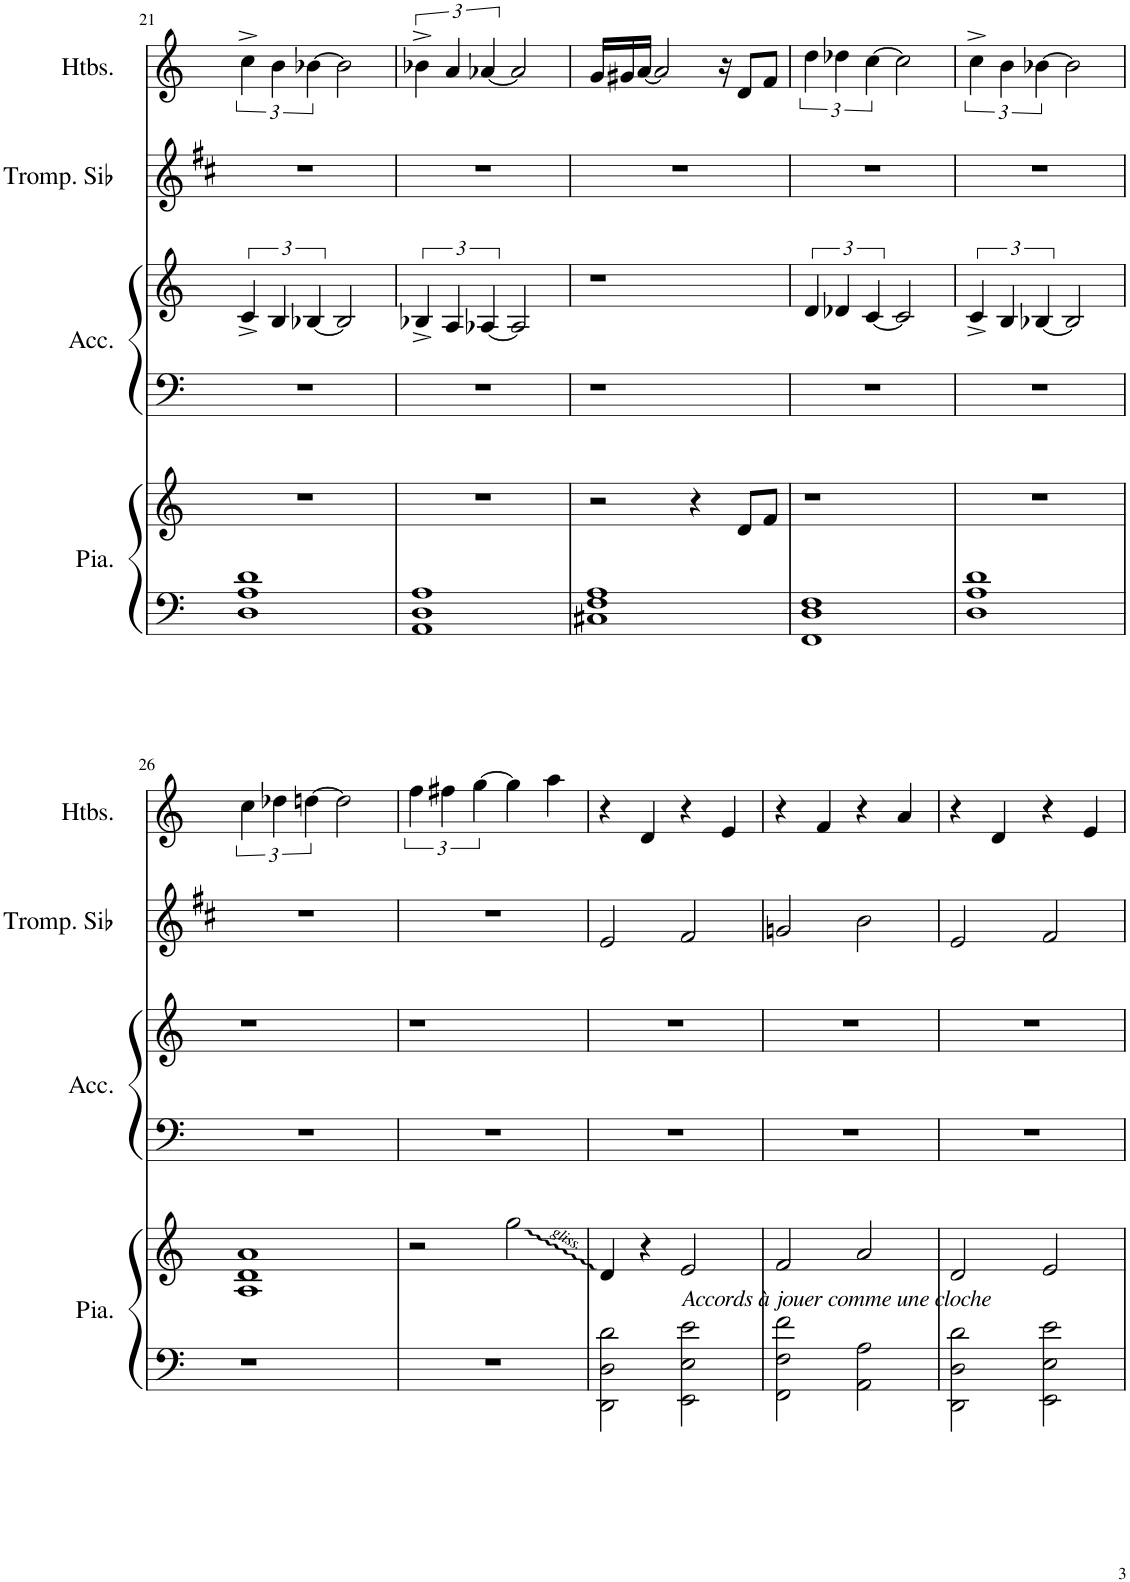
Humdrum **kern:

**kern	**kern	**kern	**kern	**kern	**kern
*part4	*part4	*part3	*part3	*part2	*part1
*staff6	*staff5	*staff4	*staff3	*staff2	*staff1
*I"Piano	*	*I"Accordéon	*	*I"Trompette en Sib	*I"Hautbois
*I'Pia.	*	*I'Acc.	*	*I'Tromp. Sib	*I'Htbs.
!!LO:PB:g=z
*clefF4	*clefG2	*clefF4	*clefG2	*clefG2	*clefG2
*	*	*	*	*Trd1c2	*
*k[]	*k[]	*k[]	*k[]	*k[f#c#]	*k[]
*M4/4	*M4/4	*M4/4	*M4/4	*M4/4	*M4/4
=21	=21	=21	=21	=21	=21
1D 1A 1d	1r	1r	6c^/	1r	6cc^\
.	.	.	6B/	.	6b\
.	.	.	[6B-X/	.	[6b-X\
.	.	.	2B-/]	.	2b-\]
=22	=22	=22	=22	=22	=22
1AA 1D 1A	1r	1r	6B-X^/	1r	6b-X^\
.	.	.	6A/	.	6a/
.	.	.	[6A-X/	.	[6a-X/
.	.	.	2A-/]	.	2a-/]
=23	=23	=23	=23	=23	=23
1C#X 1F 1A	2r	1r	1r	1r	16g/LL
.	.	.	.	.	16g#X/
.	.	.	.	.	[16a/JJ
.	.	.	.	.	2a/]
.	4r	.	.	.	.
.	.	.	.	.	16r
.	8d/L	.	.	.	8d/L
.	8f/J	.	.	.	8f/J
=24	=24	=24	=24	=24	=24
1FF 1D 1F	1r	1r	6d/	1r	6dd\
.	.	.	6d-X/	.	6dd-X\
.	.	.	[6c/	.	[6cc\
.	.	.	2c/]	.	2cc\]
=25	=25	=25	=25	=25	=25
1D 1A 1d	1r	1r	6c^/	1r	6cc^\
.	.	.	6B/	.	6b\
.	.	.	[6B-X/	.	[6b-X\
.	.	.	2B-/]	.	2b-\]
!!LO:LB:g=z
=26	=26	=26	=26	=26	=26
1r	1A 1d 1a	1r	1r	1r	6cc\
.	.	.	.	.	6dd-X\
.	.	.	.	.	[6ddn\
.	.	.	.	.	2dd\]
=27	=27	=27	=27	=27	=27
1r	2r	1r	1r	1r	6ff\
.	.	.	.	.	6ff#X\
.	.	.	.	.	[6gg\
.	2gg\	.	.	.	4gg\]
.	.	.	.	.	4aa\
=28	=28	=28	=28	=28	=28
2DD\ 2D\ 2d\	4d/	1r	1r	2e/	4r
.	4r	.	.	.	4d/
!	!LO:TX:b:i:t=Accords à jouer comme une cloche	!	!	!	!
2EE\ 2E\ 2e\	2e/	.	.	2f#/	4r
.	.	.	.	.	4e/
=29	=29	=29	=29	=29	=29
2FF\ 2F\ 2f\	2f/	1r	1r	2gn/	4r
.	.	.	.	.	4f/
2AA\ 2A\	2a/	.	.	2b\	4r
.	.	.	.	.	4a/
=30	=30	=30	=30	=30	=30
2DD\ 2D\ 2d\	2d/	1r	1r	2e/	4r
.	.	.	.	.	4d/
2EE\ 2E\ 2e\	2e/	.	.	2f#/	4r
.	.	.	.	.	4e/
=	=	=	=	=	=
*-	*-	*-	*-	*-	*-
